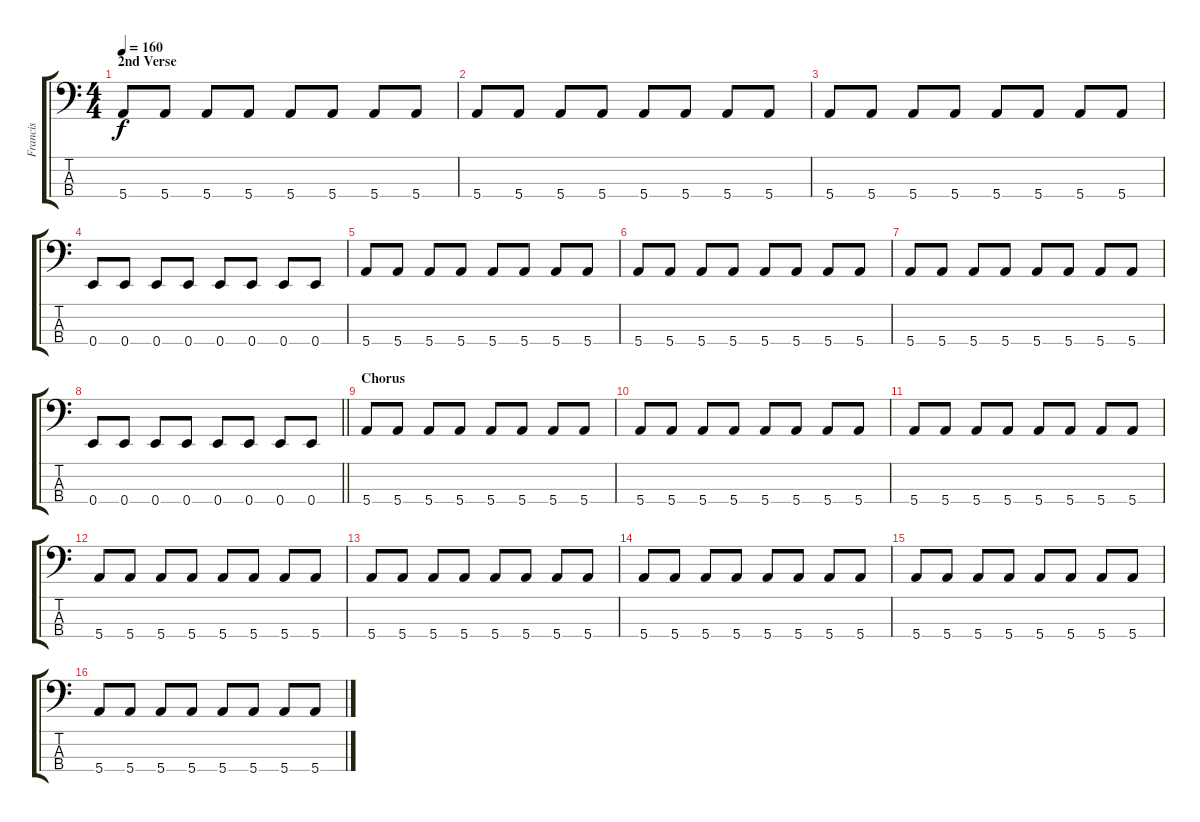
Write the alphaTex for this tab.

\track ("Francis" "Francis") {instrument electricbassfinger}
\staff {score tabs}
\tuning (G2 D2 A1 E1) {hide}
\ts (4 4)
\section ("" "2nd Verse")
\tempo 160
\clef f4
\ks c
5.4.8{dy f} 5.4.8 5.4.8 5.4.8 5.4.8 5.4.8 5.4.8 5.4.8 |
5.4.8 5.4.8 5.4.8 5.4.8 5.4.8 5.4.8 5.4.8 5.4.8 |
5.4.8 5.4.8 5.4.8 5.4.8 5.4.8 5.4.8 5.4.8 5.4.8 |
0.4.8 0.4.8 0.4.8 0.4.8 0.4.8 0.4.8 0.4.8 0.4.8 |
5.4.8 5.4.8 5.4.8 5.4.8 5.4.8 5.4.8 5.4.8 5.4.8 |
5.4.8 5.4.8 5.4.8 5.4.8 5.4.8 5.4.8 5.4.8 5.4.8 |
5.4.8 5.4.8 5.4.8 5.4.8 5.4.8 5.4.8 5.4.8 5.4.8 |
\barLineRight lightlight
0.4.8 0.4.8 0.4.8 0.4.8 0.4.8 0.4.8 0.4.8 0.4.8 |
\section ("" "Chorus")
5.4.8 5.4.8 5.4.8 5.4.8 5.4.8 5.4.8 5.4.8 5.4.8 |
5.4.8 5.4.8 5.4.8 5.4.8 5.4.8 5.4.8 5.4.8 5.4.8 |
5.4.8 5.4.8 5.4.8 5.4.8 5.4.8 5.4.8 5.4.8 5.4.8 |
5.4.8 5.4.8 5.4.8 5.4.8 5.4.8 5.4.8 5.4.8 5.4.8 |
5.4.8 5.4.8 5.4.8 5.4.8 5.4.8 5.4.8 5.4.8 5.4.8 |
5.4.8 5.4.8 5.4.8 5.4.8 5.4.8 5.4.8 5.4.8 5.4.8 |
5.4.8 5.4.8 5.4.8 5.4.8 5.4.8 5.4.8 5.4.8 5.4.8 |
5.4.8 5.4.8 5.4.8 5.4.8 5.4.8 5.4.8 5.4.8 5.4.8
